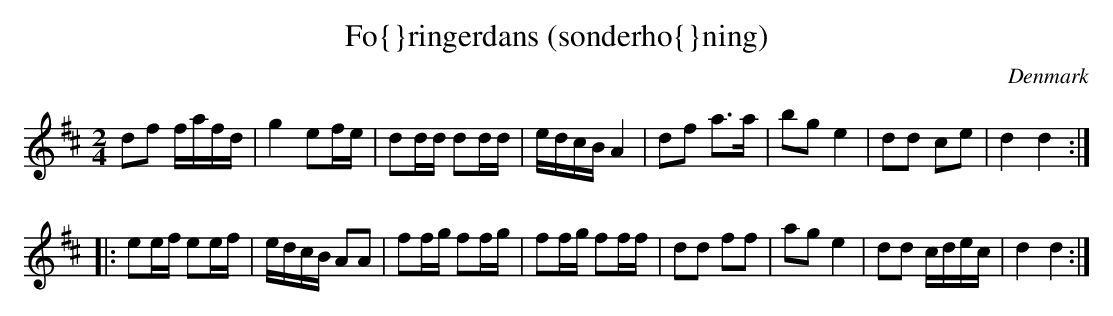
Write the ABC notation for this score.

X:1
T:F\o{}ringerdans (sonderh\o{}ning)
O:Denmark
M:2/4
L:1/8
K:D
df    f/a/f/d/ | g2 ef/e/ | \
dd/d/ dd/d/ | e/d/c/B/ A2|\
df a>a | bg e2 | dd ce | d2d2 :|*
|:ee/f/ ee/f/ | e/d/c/B/ AA | \
ff/g/ ff/g/ | ff/g/ ff/f/ |\
dd ff | age2 | dd c/d/e/c/ | d2 d2 :|**
